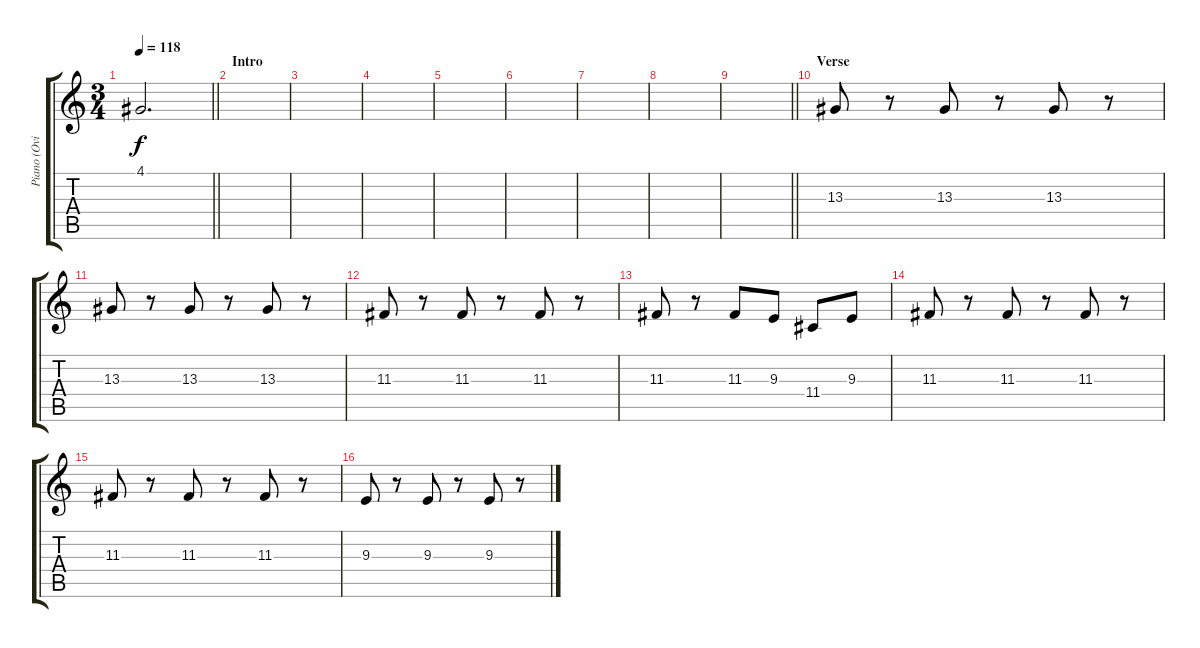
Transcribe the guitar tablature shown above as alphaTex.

\track ("Piano (Ovie)" "Piano (Ovi") {instrument brightacousticpiano}
\staff {score tabs}
\tuning (E4 B3 G3 D3 A2 E2) {hide}
\ts (3 4)
\tempo 118
\clef g2
\barLineRight lightlight
\ks c
4.1.2{d dy f} |
\section ("" "Intro")
|
|
|
|
|
|
|
\barLineRight lightlight
|
\section ("" "Verse")
13.3.8{instrument tremolostrings} r.8 13.3.8 r.8 13.3.8 r.8 |
13.3.8 r.8 13.3.8 r.8 13.3.8 r.8 |
11.3.8 r.8 11.3.8 r.8 11.3.8 r.8 |
11.3.8 r.8 11.3.8 9.3.8 11.4.8 9.3.8 |
11.3.8 r.8 11.3.8 r.8 11.3.8 r.8 |
11.3.8 r.8 11.3.8 r.8 11.3.8 r.8 |
9.3.8 r.8 9.3.8 r.8 9.3.8 r.8
